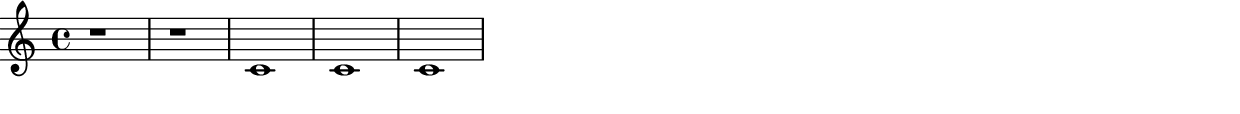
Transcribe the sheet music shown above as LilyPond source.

\include "lilypond-book-preamble.ly"
\paper {
  #(define dump-extents #t)

  indent = 0\mm
  line-width = 210\mm - 2.0 * 0.4\in
  ragged-right = ##t
  force-assignment = #""
  line-width = #(- line-width (* mm  3.000000))
}
\layout {
}
<<
    \new Staff { \set Staff.instrumentName = "" r1 r1 <c'>1 <c'>1 <c'>1
               }
>>